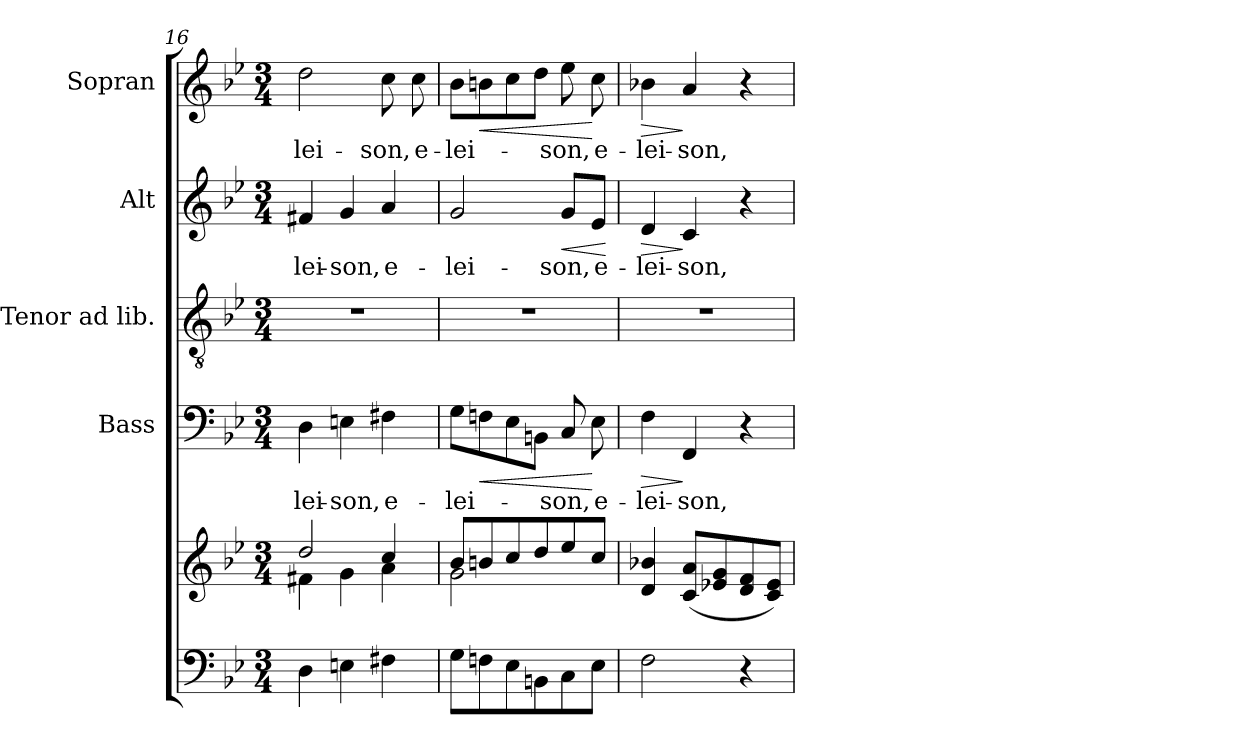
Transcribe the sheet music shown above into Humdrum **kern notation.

**kern	**kern	**kern	**text	**dynam	**kern	**kern	**text	**dynam	**kern	**text	**dynam
*part5	*part5	*part4	*part4	*part4	*part3	*part2	*part2	*part2	*part1	*part1	*part1
*staff6	*staff5	*staff4	*staff4	*staff4	*staff3	*staff2	*staff2	*staff2	*staff1	*staff1	*staff1
*	*	*I"Bass	*	*	*I"Tenor ad lib.	*I"Alt	*	*	*I"Sopran	*	*
*	*	*I'B.	*	*	*I'T.	*I'A.	*	*	*I'S.	*	*
*clefF4	*clefG2	*clefF4	*	*	*clefGv2	*clefG2	*	*	*clefG2	*	*
*k[b-e-]	*k[b-e-]	*k[b-e-]	*	*	*k[b-e-]	*k[b-e-]	*	*	*k[b-e-]	*	*
*B-:	*B-:	*B-:	*	*	*B-:	*B-:	*	*	*B-:	*	*
*M3/4	*M3/4	*M3/4	*	*	*M3/4	*M3/4	*	*	*M3/4	*	*
=16	=16	=16	=16	=16	=16	=16	=16	=16	=16	=16	=16
*	*^	*	*	*	*	*	*	*	*	*	*
!	!	!	!	!LO:LY:b	!	!	!	!LO:LY:b	!	!	!LO:LY:b	!
4D\	2dd/	4f#X\	4D\	-lei-	.	2.r	4f#X/	-lei-	.	2dd\	-lei-	.
!	!	!	!	!LO:LY:b	!	!	!	!LO:LY:b	!	!	!	!
4En\	.	4g\	4En\	-son,	.	.	4g/	-son,	.	.	.	.
!	!	!	!	!LO:LY:b	!	!	!	!LO:LY:b	!	!	!LO:LY:b	!
4F#X\	4cc/	4a\	4F#X\	e-	.	.	4a/	e-	.	8cc\	-son,	.
!	!	!	!	!	!	!	!	!	!	!	!LO:LY:b	!
.	.	.	.	.	.	.	.	.	.	8cc\	e-	.
=17	=17	=17	=17	=17	=17	=17	=17	=17	=17	=17	=17	=17
!	!	!	!	!LO:LY:b	!	!	!	!LO:LY:b	!	!	!LO:LY:b	!
8G\L	8b-/L	2g\	8G\L	-lei-	.	2.r	2g/	-lei-	.	8b-\L	-lei-	.
!	!	!	!	!	!LO:HP:b	!	!	!	!	!	!	!LO:HP:b
8Fn\	8bn/	.	8Fn\	.	<	.	.	.	.	8bn\	.	<
8E-\	8cc/	.	8E-\	.	.	.	.	.	.	8cc\	.	.
8BBn\	8dd/	.	8BBn\J	.	.	.	.	.	.	8dd\J	.	.
!	!	!	!	!LO:LY:b	!	!	!	!LO:LY:b	!LO:HP:b	!	!LO:LY:b	!
8C\	8ee-/	4ryy	8C/	-son,	.	.	8g/L	-son,	<	8ee-\	-son,	.
!	!	!	!	!LO:LY:b	!	!	!	!LO:LY:b	!	!	!LO:LY:b	!
8E-\J	8cc/J	.	8E-\	e-	[	.	8e-/J	e-	.	8cc\	e-	[
*	*v	*v	*	*	*	*	*	*	*	*	*	*
.	.	.	.	.	.	.	.	[	.	.	.
=18	=18	=18	=18	=18	=18	=18	=18	=18	=18	=18	=18
!	!	!	!LO:LY:b	!LO:HP:b	!	!	!LO:LY:b	!LO:HP:b	!	!LO:LY:b	!LO:HP:b
2F\	4d/ 4b-X/	4F\	-lei-	>	2.r	4d/	-lei-	>	4b-X\	-lei-	>
!	!	!	!LO:LY:b	!	!	!	!LO:LY:b	!	!	!LO:LY:b	!
.	(<8c/ 8a/L	4FF/	-son,	]	.	4c/	-son,	]	4a/	-son,	]
.	8e-X/ 8g/	.	.	.	.	.	.	.	.	.	.
4r	8d/ 8f/	4r	.	.	.	4r	.	.	4r	.	.
.	8c/ 8e-/J)	.	.	.	.	.	.	.	.	.	.
=	=	=	=	=	=	=	=	=	=	=	=
*-	*-	*-	*-	*-	*-	*-	*-	*-	*-	*-	*-
